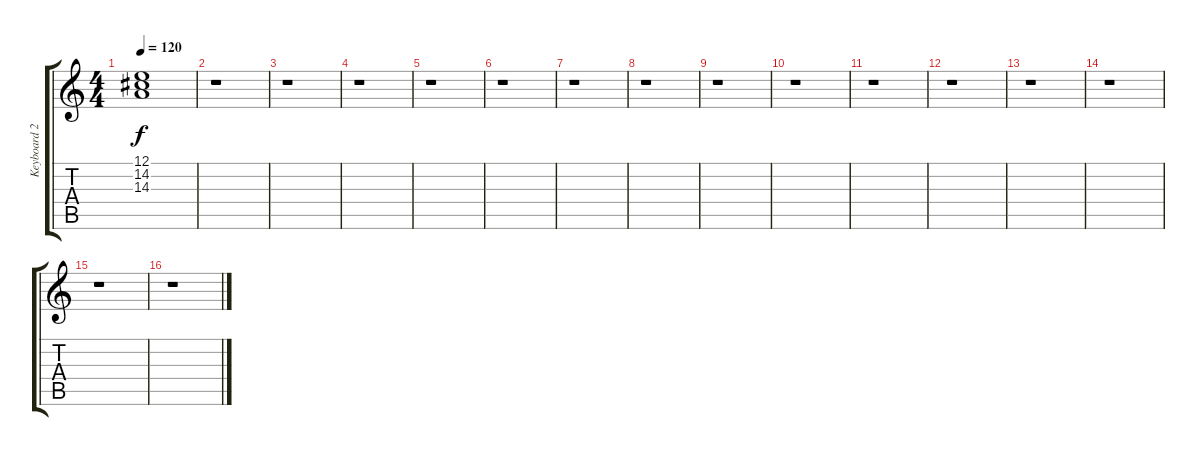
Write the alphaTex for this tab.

\track ("Keyboard 2" "Keyboard 2") {instrument stringensemble2}
\staff {score tabs}
\tuning (E4 B3 G3 D3 A2 E2) {hide}
\ts (4 4)
\tempo 120
\clef g2
\ks c
(12.1{t} 14.2{t} 14.3{t}).1{dy f} |
r.1{volume 11 balance 15 instrument stringensemble2} |
r.1 |
r.1 |
r.1 |
r.1 |
r.1 |
r.1 |
r.1 |
r.1 |
r.1 |
r.1 |
r.1 |
r.1 |
r.1 |
r.1
